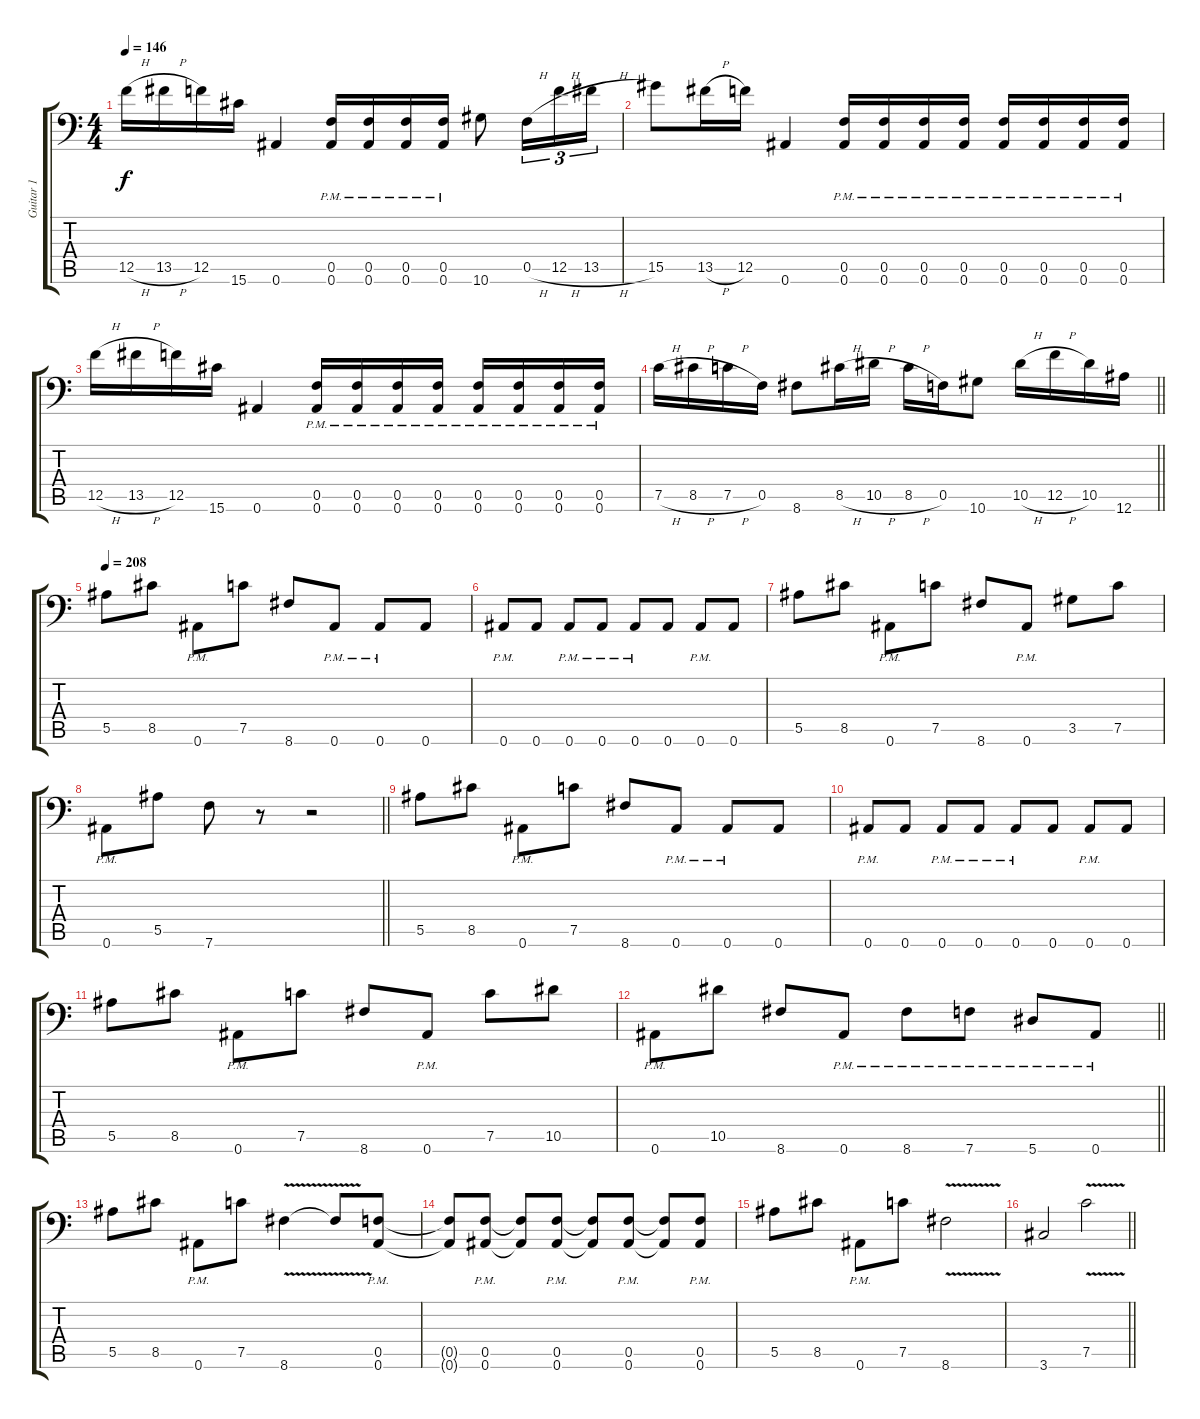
\track ("Guitar 1" "Guitar 1") {instrument distortionguitar}
\staff {score tabs}
\tuning (C4 G3 Eb3 Bb2 F2 Bb1) {hide}
\ts (4 4)
\tempo 146
\clef f4
\ks c
12.5{h}.16{dy f} 13.5{h}.16 12.5.16 15.6.16 0.6.4 (0.5{pm} 0.6{pm}).16 (0.5{pm} 0.6{pm}).16 (0.5{pm} 0.6{pm}).16 (0.5{pm} 0.6{pm}).16 10.6.8 0.5{h}.16{tu (3 2)} 12.5{h}.16{tu (3 2)} 13.5{h}.16{tu (3 2)} |
15.5.8 13.5{h}.16 12.5.16 0.6.4 (0.5{pm} 0.6{pm}).16 (0.5{pm} 0.6{pm}).16 (0.5{pm} 0.6{pm}).16 (0.5{pm} 0.6{pm}).16 (0.5{pm} 0.6{pm}).16 (0.5{pm} 0.6{pm}).16 (0.5{pm} 0.6{pm}).16 (0.5{pm} 0.6{pm}).16 |
12.5{h}.16 13.5{h}.16 12.5.16 15.6.16 0.6.4 (0.5{pm} 0.6{pm}).16 (0.5{pm} 0.6{pm}).16 (0.5{pm} 0.6{pm}).16 (0.5{pm} 0.6{pm}).16 (0.5{pm} 0.6{pm}).16 (0.5{pm} 0.6{pm}).16 (0.5{pm} 0.6{pm}).16 (0.5{pm} 0.6{pm}).16 |
\barLineRight lightlight
7.5{h}.16 8.5{h}.16 7.5{h}.16 0.5.16 8.6.8 8.5{h}.16 10.5{h}.16 8.5{h}.16 0.5.16 10.6.8 10.5{h}.16 12.5{h}.16 10.5.16 12.6.16 |
\tempo 208
5.5.8 8.5.8 0.6{pm}.8 7.5.8 8.6.8 0.6{pm}.8 0.6{pm}.8 0.6.8 |
0.6{pm}.8 0.6.8 0.6{pm}.8 0.6{pm}.8 0.6{pm}.8 0.6.8 0.6{pm}.8 0.6.8 |
5.5.8 8.5.8 0.6{pm}.8 7.5.8 8.6.8 0.6{pm}.8 3.5.8 7.5.8 |
\barLineRight lightlight
0.6{pm}.8 5.5.8 7.6.8 r.8 r.2 |
5.5.8 8.5.8 0.6{pm}.8 7.5.8 8.6.8 0.6{pm}.8 0.6{pm}.8 0.6.8 |
0.6{pm}.8 0.6.8 0.6{pm}.8 0.6{pm}.8 0.6{pm}.8 0.6.8 0.6{pm}.8 0.6.8 |
5.5.8 8.5.8 0.6{pm}.8 7.5.8 8.6.8 0.6{pm}.8 7.5.8 10.5.8 |
\barLineRight lightlight
0.6{pm}.8 10.5.8 8.6.8 0.6{pm}.8 8.6{pm}.8 7.6{pm}.8 5.6{pm}.8 0.6{pm}.8 |
5.5.8 8.5.8 0.6{pm}.8 7.5.8 8.6{v}.4 8.6{t}.8 (0.5{pm} 0.6{pm}).8 |
(0.5{t} 0.6{t}).8 (0.5{pm} 0.6{pm}).8 (0.5{t} 0.6{t}).8 (0.5{pm} 0.6{pm}).8 (0.5{t} 0.6{t}).8 (0.5{pm} 0.6{pm}).8 (0.5{t} 0.6{t}).8 (0.5{pm} 0.6{pm}).8 |
5.5.8 8.5.8 0.6{pm}.8 7.5.8 8.6{v}.2 |
\barLineRight lightlight
3.6.2 7.5{v}.2
